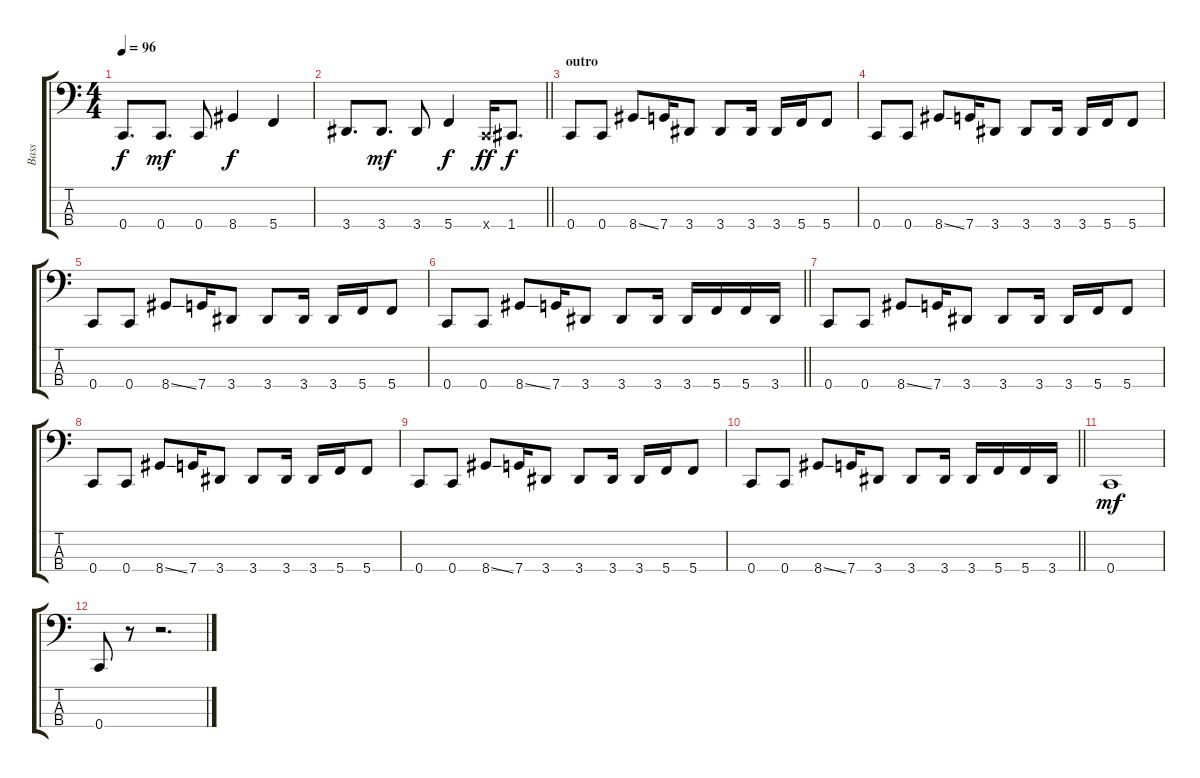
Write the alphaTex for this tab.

\track ("Bass" "Bass") {instrument electricbassfinger}
\staff {score tabs}
\tuning (F2 C2 G1 C1) {hide}
\ts (4 4)
\tempo 96
\clef f4
\ks c
0.4.8{d dy f} 0.4.8{d dy mf} 0.4.8 8.4.4{dy f} 5.4.4 |
\barLineRight lightlight
3.4.8{d} 3.4.8{d dy mf} 3.4.8 5.4.4{dy f} 0.4{x}.16{dy ff} 1.4.8{d dy f} |
\section ("" "outro")
0.4.8 0.4.8 8.4{ss}.8 7.4.16 3.4.8 3.4.8 3.4.16 3.4.16 5.4.16 5.4.8 |
0.4.8 0.4.8 8.4{ss}.8 7.4.16 3.4.8 3.4.8 3.4.16 3.4.16 5.4.16 5.4.8 |
0.4.8 0.4.8 8.4{ss}.8 7.4.16 3.4.8 3.4.8 3.4.16 3.4.16 5.4.16 5.4.8 |
\barLineRight lightlight
0.4.8 0.4.8 8.4{ss}.8 7.4.16 3.4.8 3.4.8 3.4.16 3.4.16 5.4.16 5.4.16 3.4.16 |
0.4.8 0.4.8 8.4{ss}.8 7.4.16 3.4.8 3.4.8 3.4.16 3.4.16 5.4.16 5.4.8 |
0.4.8 0.4.8 8.4{ss}.8 7.4.16 3.4.8 3.4.8 3.4.16 3.4.16 5.4.16 5.4.8 |
0.4.8 0.4.8 8.4{ss}.8 7.4.16 3.4.8 3.4.8 3.4.16 3.4.16 5.4.16 5.4.8 |
\barLineRight lightlight
0.4.8 0.4.8 8.4{ss}.8 7.4.16 3.4.8 3.4.8 3.4.16 3.4.16 5.4.16 5.4.16 3.4.16 |
0.4.1{dy mf} |
0.4.8 r.8 r.2{d}
